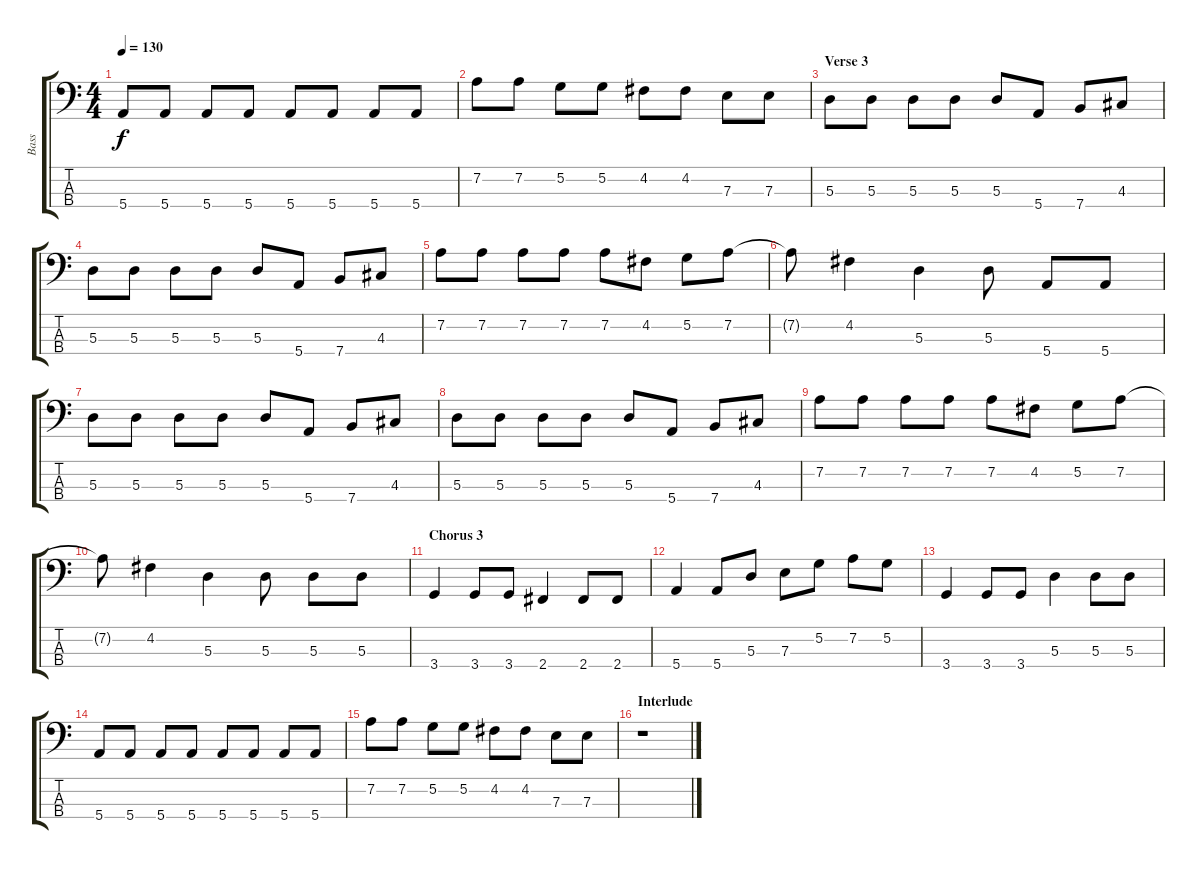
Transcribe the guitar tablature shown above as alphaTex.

\track ("Bass" "Bass") {instrument electricbasspick}
\staff {score tabs}
\tuning (G2 D2 A1 E1) {hide}
\ts (4 4)
\tempo 130
\clef f4
\ks c
5.4.8{dy f} 5.4.8 5.4.8 5.4.8 5.4.8 5.4.8 5.4.8 5.4.8 |
7.2.8 7.2.8 5.2.8 5.2.8 4.2.8 4.2.8 7.3.8 7.3.8 |
\section ("" "Verse 3")
5.3.8 5.3.8 5.3.8 5.3.8 5.3.8 5.4.8 7.4.8 4.3.8 |
5.3.8 5.3.8 5.3.8 5.3.8 5.3.8 5.4.8 7.4.8 4.3.8 |
7.2.8 7.2.8 7.2.8 7.2.8 7.2.8 4.2.8 5.2.8 7.2.8 |
7.2{t}.8 4.2.4 5.3.4 5.3.8 5.4.8 5.4.8 |
5.3.8 5.3.8 5.3.8 5.3.8 5.3.8 5.4.8 7.4.8 4.3.8 |
5.3.8 5.3.8 5.3.8 5.3.8 5.3.8 5.4.8 7.4.8 4.3.8 |
7.2.8 7.2.8 7.2.8 7.2.8 7.2.8 4.2.8 5.2.8 7.2.8 |
7.2{t}.8 4.2.4 5.3.4 5.3.8 5.3.8 5.3.8 |
\section ("" "Chorus 3")
3.4.4 3.4.8 3.4.8 2.4.4 2.4.8 2.4.8 |
5.4.4 5.4.8 5.3.8 7.3.8 5.2.8 7.2.8 5.2.8 |
3.4.4 3.4.8 3.4.8 5.3.4 5.3.8 5.3.8 |
5.4.8 5.4.8 5.4.8 5.4.8 5.4.8 5.4.8 5.4.8 5.4.8 |
7.2.8 7.2.8 5.2.8 5.2.8 4.2.8 4.2.8 7.3.8 7.3.8 |
\section ("" "Interlude")
r.1
